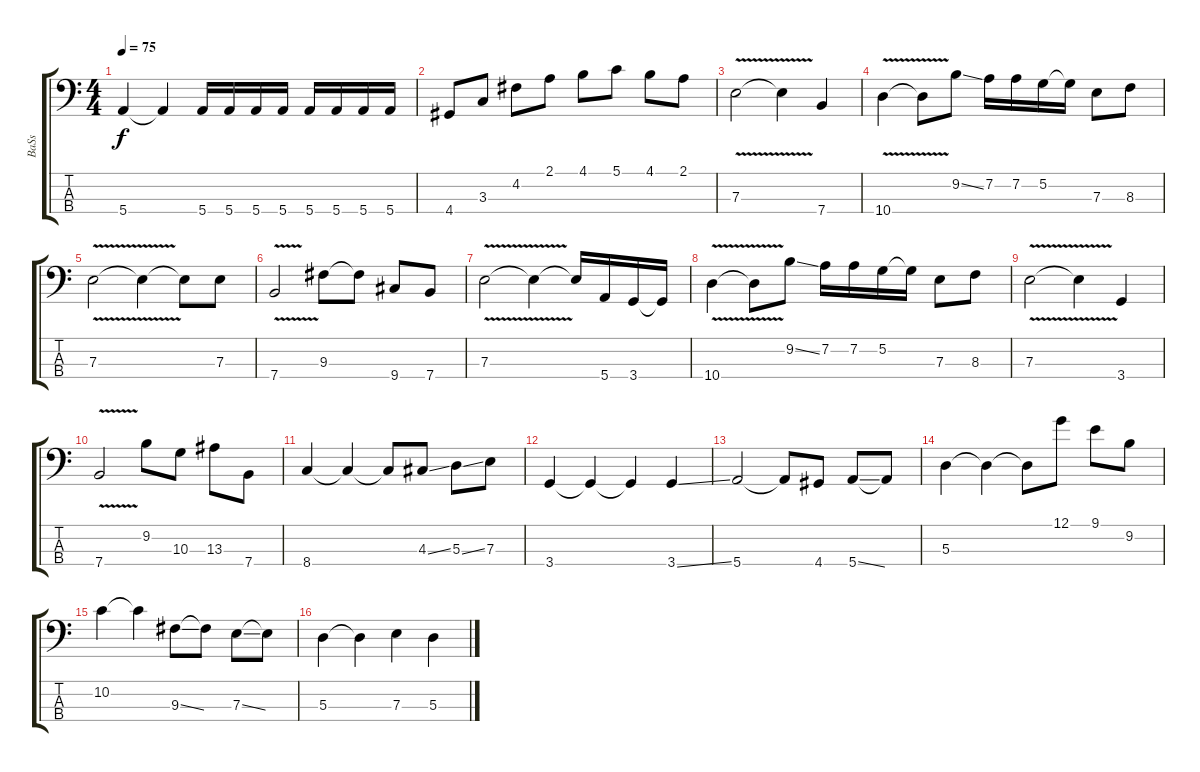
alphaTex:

\track ("BaSs" "BaSs") {instrument electricbassfinger}
\staff {score tabs}
\tuning (G2 D2 A1 E1) {hide}
\ts (4 4)
\tempo 75
\clef f4
\ks c
5.4.4{dy f} 5.4{t}.4 5.4.16 5.4.16 5.4.16 5.4.16 5.4.16 5.4.16 5.4.16 5.4.16 |
4.4.8 3.3.8 4.2.8 2.1.8 4.1.8 5.1.8 4.1.8 2.1.8 |
7.3{v}.2 7.3{t}.4 7.4.4 |
10.4{v}.4 10.4{t}.8 9.2{ss}.8 7.2.16 7.2.16 5.2.16 5.2{t}.16 7.3.8 8.3.8 |
7.3{v}.2 7.3{t}.4 7.3{t}.8 7.3.8 |
7.4{v}.2 9.3.8 9.3{t}.8 9.4.8 7.4.8 |
7.3{v}.2 7.3{t}.4 7.3{t}.16 5.4.16 3.4.16 3.4{t}.16 |
10.4{v}.4 10.4{t}.8 9.2{ss}.8 7.2.16 7.2.16 5.2.16 5.2{t}.16 7.3.8 8.3.8 |
7.3{v}.2 7.3{t}.4 3.4.4 |
7.4{v}.2 9.2.8 10.3.8 13.3.8 7.4.8 |
8.4.4 8.4{t}.4 8.4{t}.8 4.3{ss}.8 5.3{ss}.8 7.3.8 |
3.4.4 3.4{t}.4 3.4{t}.4 3.4{ss}.4 |
5.4.2 5.4{t}.8 4.4.8 5.4{ss}.8 5.4{t}.8 |
5.3.4 5.3{t}.4 5.3{t}.8 12.1.8 9.1.8 9.2.8 |
10.2.4 10.2{t}.4 9.3{ss}.8 9.3{t}.8 7.3{ss}.8 7.3{t}.8 |
5.3.4 5.3{t}.4 7.3.4 5.3.4
